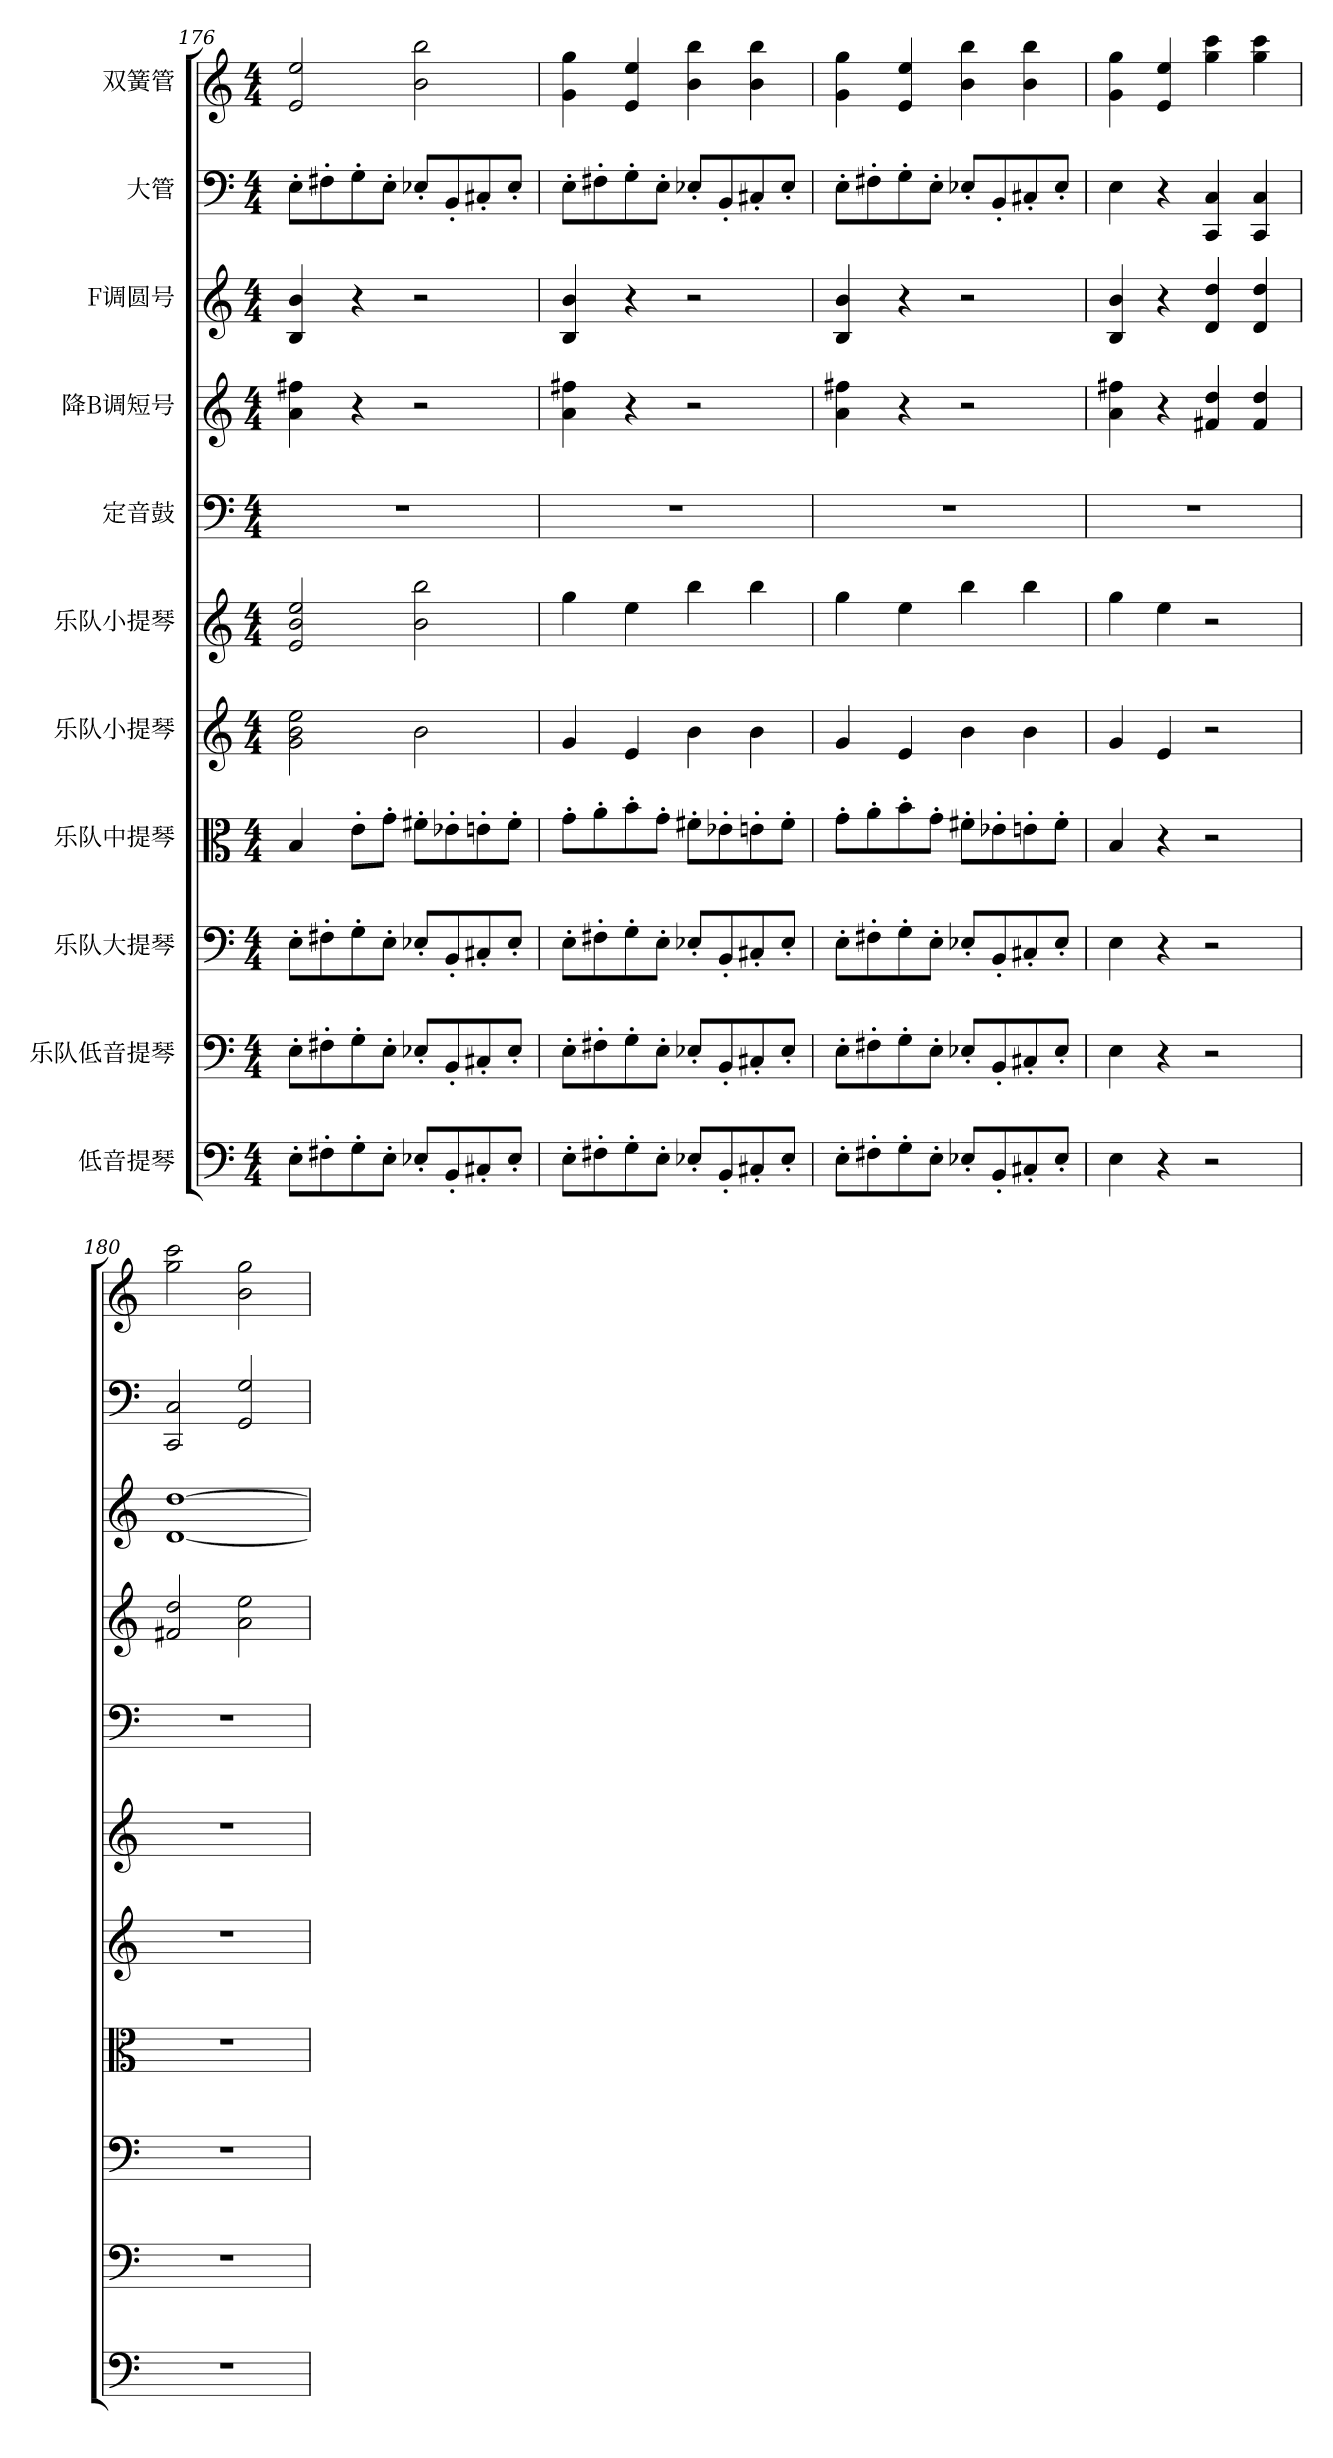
**kern	**kern	**kern	**kern	**kern	**kern	**kern	**kern	**kern	**kern	**kern
*part11	*part10	*part9	*part8	*part7	*part6	*part5	*part4	*part3	*part2	*part1
*staff11	*staff10	*staff9	*staff8	*staff7	*staff6	*staff5	*staff4	*staff3	*staff2	*staff1
*I"低音提琴	*I"乐队低音提琴	*I"乐队大提琴	*I"乐队中提琴	*I"乐队小提琴	*I"乐队小提琴	*I"定音鼓	*I"降B调短号	*I"F调圆号	*I"大管	*I"双簧管
!!LO:PB:g=z
*clefF4	*clefF4	*clefF4	*clefC3	*clefG2	*clefG2	*clefF4	*clefG2	*clefG2	*clefF4	*clefG2
*ITrd7c12	*ITrd7c12	*	*	*	*	*	*ITrd1c2	*ITrd4c7	*	*
*k[]	*k[]	*k[]	*k[]	*k[]	*k[]	*k[]	*k[b-e-]	*k[b-]	*k[]	*k[]
*M4/4	*M4/4	*M4/4	*M4/4	*M4/4	*M4/4	*M4/4	*M4/4	*M4/4	*M4/4	*M4/4
=176	=176	=176	=176	=176	=176	=176	=176	=176	=176	=176
8EE'\L	8EE'\L	8E'\L	4B/	2g\ 2b\ 2ee\	2e/ 2b/ 2ee/	1r	4g\ 4een\	4E/ 4e/	8E'\L	2e/ 2ee/
8FF#X'\	8FF#X'\	8F#X'\	.	.	.	.	.	.	8F#X'\	.
8GG'\	8GG'\	8G'\	8e'\L	.	.	.	4r	4r	8G'\	.
8EE'\J	8EE'\J	8E'\J	8g'\J	.	.	.	.	.	8E'\J	.
8EE-X'/L	8EE-X'/L	8E-X'/L	8f#X'\L	2b\	2b\ 2bb\	.	2r	2r	8E-X'/L	2b\ 2bb\
8BBB'/	8BBB'/	8BB'/	8e-X'\	.	.	.	.	.	8BB'/	.
8CC#X'/	8CC#X'/	8C#X'/	8en'\	.	.	.	.	.	8C#X'/	.
8EE-'/J	8EE-'/J	8E-'/J	8f#'\J	.	.	.	.	.	8E-'/J	.
=177	=177	=177	=177	=177	=177	=177	=177	=177	=177	=177
8EE'\L	8EE'\L	8E'\L	8g'\L	4g/	4gg\	1r	4g\ 4een\	4E/ 4e/	8E'\L	4g\ 4gg\
8FF#X'\	8FF#X'\	8F#X'\	8a'\	.	.	.	.	.	8F#X'\	.
8GG'\	8GG'\	8G'\	8b'\	4e/	4ee\	.	4r	4r	8G'\	4e/ 4ee/
8EE'\J	8EE'\J	8E'\J	8g'\J	.	.	.	.	.	8E'\J	.
8EE-X'/L	8EE-X'/L	8E-X'/L	8f#X'\L	4b\	4bb\	.	2r	2r	8E-X'/L	4b\ 4bb\
8BBB'/	8BBB'/	8BB'/	8e-X'\	.	.	.	.	.	8BB'/	.
8CC#X'/	8CC#X'/	8C#X'/	8en'\	4b\	4bb\	.	.	.	8C#X'/	4b\ 4bb\
8EE-'/J	8EE-'/J	8E-'/J	8f#'\J	.	.	.	.	.	8E-'/J	.
=178	=178	=178	=178	=178	=178	=178	=178	=178	=178	=178
8EE'\L	8EE'\L	8E'\L	8g'\L	4g/	4gg\	1r	4g\ 4een\	4E/ 4e/	8E'\L	4g\ 4gg\
8FF#X'\	8FF#X'\	8F#X'\	8a'\	.	.	.	.	.	8F#X'\	.
8GG'\	8GG'\	8G'\	8b'\	4e/	4ee\	.	4r	4r	8G'\	4e/ 4ee/
8EE'\J	8EE'\J	8E'\J	8g'\J	.	.	.	.	.	8E'\J	.
8EE-X'/L	8EE-X'/L	8E-X'/L	8f#X'\L	4b\	4bb\	.	2r	2r	8E-X'/L	4b\ 4bb\
8BBB'/	8BBB'/	8BB'/	8e-X'\	.	.	.	.	.	8BB'/	.
8CC#X'/	8CC#X'/	8C#X'/	8en'\	4b\	4bb\	.	.	.	8C#X'/	4b\ 4bb\
8EE-'/J	8EE-'/J	8E-'/J	8f#'\J	.	.	.	.	.	8E-'/J	.
=179	=179	=179	=179	=179	=179	=179	=179	=179	=179	=179
4EE\	4EE\	4E\	4B/	4g/	4gg\	1r	4g\ 4een\	4E/ 4e/	4E\	4g\ 4gg\
*	*	*	*	*	*	*	*	*	*	*MM178
4r	4r	4r	4r	4e/	4ee\	.	4r	4r	4r	4e/ 4ee/
*	*	*	*	*	*	*	*	*	*	*MM177
2r	2r	2r	2r	2r	2r	.	4en/ 4cc/	4G/ 4g/	4CC/ 4C/	4gg\ 4ccc\
*	*	*	*	*	*	*	*	*	*	*MM175
.	.	.	.	.	.	.	4e/ 4cc/	4G/ 4g/	4CC/ 4C/	4gg\ 4ccc\
!!LO:PB:g=z
=180	=180	=180	=180	=180	=180	=180	=180	=180	=180	=180
*	*	*	*	*	*	*	*	*	*	*MM172
1r	1r	1r	1r	1r	1r	1r	2en/ 2cc/	[1G [1g	2CC/ 2C/	2gg\ 2ccc\
*	*	*	*	*	*	*	*	*	*	*MM166
.	.	.	.	.	.	.	2g\ 2dd\	.	2GG/ 2G/	2b\ 2gg\
=	=	=	=	=	=	=	=	=	=	=
*-	*-	*-	*-	*-	*-	*-	*-	*-	*-	*-
